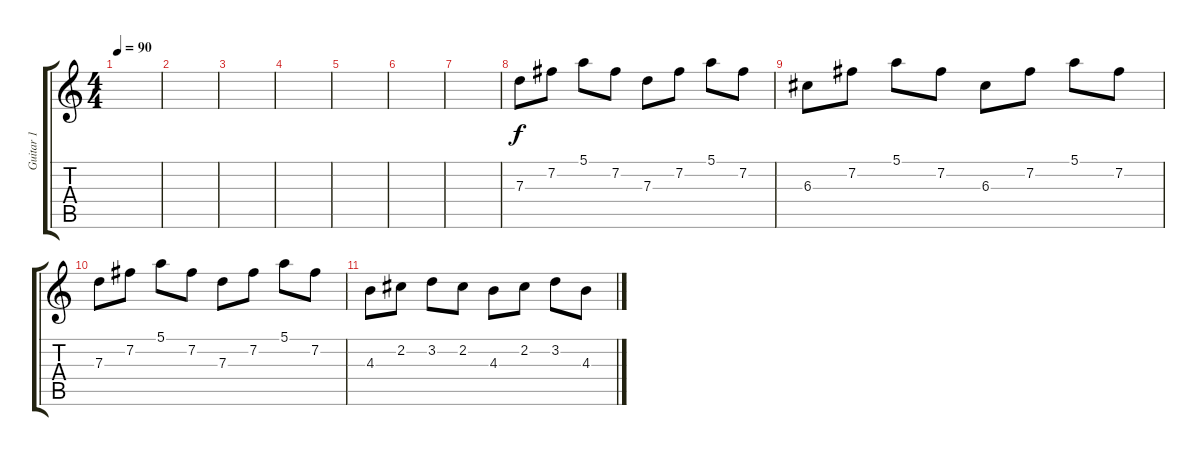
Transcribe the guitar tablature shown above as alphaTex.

\track ("Guitar 1" "Guitar 1") {instrument electricguitarclean}
\staff {score tabs}
\tuning (E4 B3 G3 D3 A2 E2) {hide}
\ts (4 4)
\tempo 90
\clef g2
\ks c
|
|
|
|
|
|
|
7.3.8 7.2.8 5.1.8 7.2.8 7.3.8 7.2.8 5.1.8 7.2.8 |
6.3.8 7.2.8 5.1.8 7.2.8 6.3.8 7.2.8 5.1.8 7.2.8 |
7.3.8 7.2.8 5.1.8 7.2.8 7.3.8 7.2.8 5.1.8 7.2.8 |
4.3.8 2.2.8 3.2.8 2.2.8 4.3.8 2.2.8 3.2.8 4.3.8
